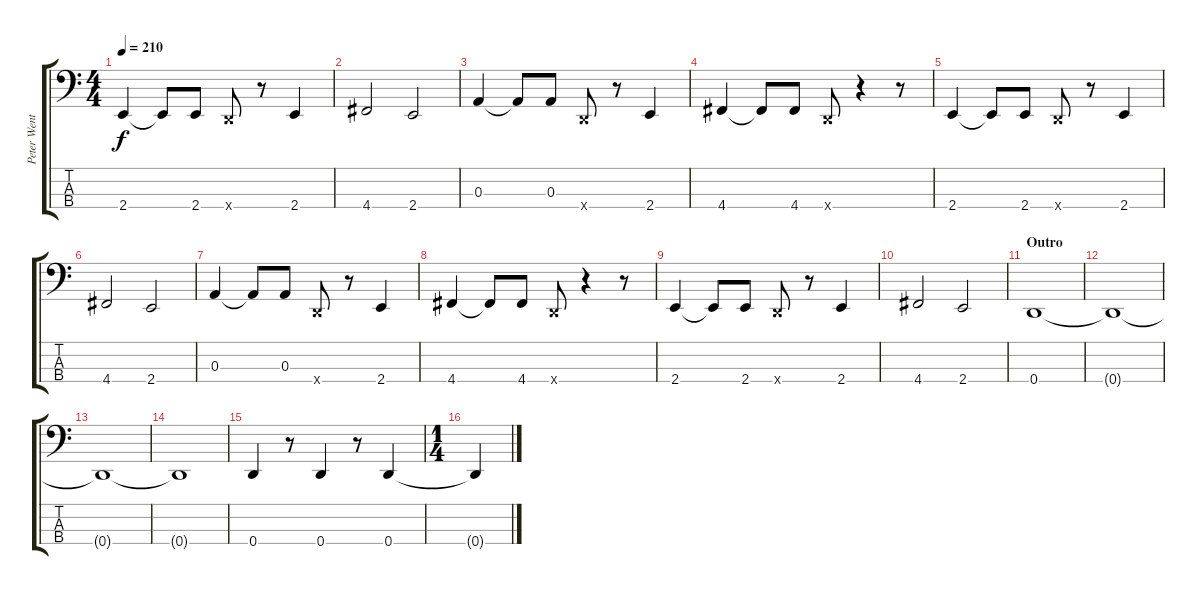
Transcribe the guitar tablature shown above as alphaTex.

\track ("Peter Wentz (Bass)" "Peter Went") {instrument electricbasspick}
\staff {score tabs}
\tuning (G2 D2 A1 D1) {hide}
\ts (4 4)
\tempo 210
\clef f4
\ks c
2.4.4{dy f} 2.4{t}.8 2.4.8 0.4{x}.8 r.8 2.4.4 |
4.4.2 2.4.2 |
0.3.4 0.3{t}.8 0.3.8 0.4{x}.8 r.8 2.4.4 |
4.4.4 4.4{t}.8 4.4.8 0.4{x}.8 r.4 r.8 |
2.4.4 2.4{t}.8 2.4.8 0.4{x}.8 r.8 2.4.4 |
4.4.2 2.4.2 |
0.3.4 0.3{t}.8 0.3.8 0.4{x}.8 r.8 2.4.4 |
4.4.4 4.4{t}.8 4.4.8 0.4{x}.8 r.4 r.8 |
2.4.4 2.4{t}.8 2.4.8 0.4{x}.8 r.8 2.4.4 |
4.4.2 2.4.2 |
\section ("" "Outro")
0.4.1 |
0.4{t}.1 |
0.4{t}.1 |
0.4{t}.1 |
0.4.4 r.8 0.4.4 r.8 0.4.4 |
\ts (1 4)
0.4{t}.4
